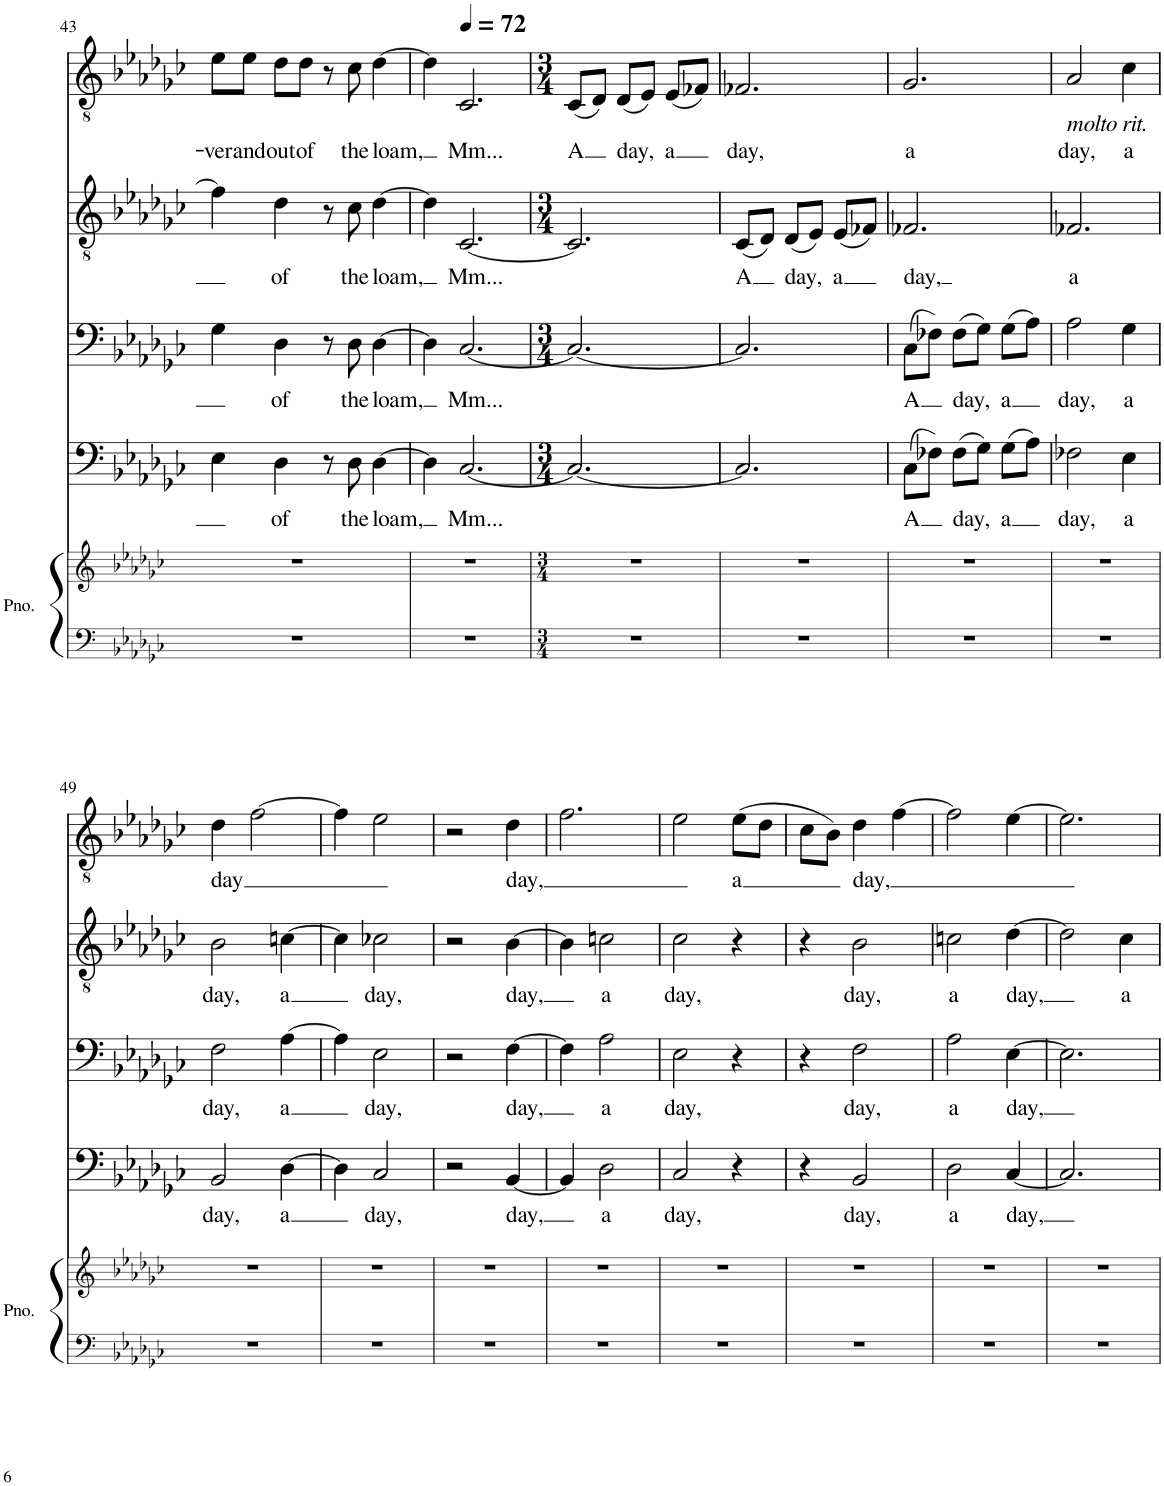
**kern	**kern	**kern	**text	**kern	**text	**kern	**text	**kern	**text
*part5	*part5	*part4	*part4	*part3	*part3	*part2	*part2	*part1	*part1
*staff6	*staff5	*staff4	*staff4	*staff3	*staff3	*staff2	*staff2	*staff1	*staff1
*I"Piano	*	*I"Bass II	*	*I"Bass I	*	*I"Tenor II	*	*I"Tenor I	*
*I'Pno.	*	*	*	*	*	*	*	*	*
!!LO:PB:g=z
*clefF4	*clefG2	*clefF4	*	*clefF4	*	*clefGv2	*	*clefGv2	*
*k[b-e-a-d-g-c-]	*k[b-e-a-d-g-c-]	*k[b-e-a-d-g-c-]	*	*k[b-e-a-d-g-c-]	*	*k[b-e-a-d-g-c-]	*	*k[b-e-a-d-g-c-]	*
*M4/4	*M4/4	*M4/4	*	*M4/4	*	*M4/4	*	*M4/4	*
=43	=43	=43	=43	=43	=43	=43	=43	=43	=43
!	!	!	!	!	!	!	!	!	!LO:LY:b
1r	1r	4E-\	.	4G-\	.	4f-\]	.	8e-\L	-ver
!	!	!	!	!	!	!	!	!	!LO:LY:b
.	.	.	.	.	.	.	.	8e-\J	and
!	!	!	!LO:LY:b	!	!LO:LY:b	!	!LO:LY:b	!	!LO:LY:b
.	.	4D-\	of	4D-\	of	4d-\	of	8d-\L	out
!	!	!	!	!	!	!	!	!	!LO:LY:b
.	.	.	.	.	.	.	.	8d-\J	of
.	.	8r	.	8r	.	8r	.	8r	.
!	!	!	!LO:LY:b	!	!LO:LY:b	!	!LO:LY:b	!	!LO:LY:b
.	.	8D-\	the	8D-\	the	8c-\	the	8c-\	the
!	!	!	!LO:LY:b	!	!LO:LY:b	!	!LO:LY:b	!	!LO:LY:b
.	.	[4D-\	loam,	[4D-\	loam,	[4d-\	loam,	[4d-\	loam,
=44	=44	=44	=44	=44	=44	=44	=44	=44	=44
1r	1r	4D-\]	.	4D-\]	.	4d-\]	.	4d-\]	.
*	*	*	*	*	*	*	*	*MM72	*
!	!	!	!LO:LY:b	!	!LO:LY:b	!	!LO:LY:b	!	!LO:LY:b
.	.	[2.C-/	Mm...	[2.C-/	Mm...	[2.C-/	Mm...	2.C-/	Mm...
=45	=45	=45	=45	=45	=45	=45	=45	=45	=45
*M3/4	*M3/4	*M3/4	*	*M3/4	*	*M3/4	*	*M3/4	*
!	!	!	!	!	!	!	!	!	!LO:LY:b
2.r	2.r	2.C-/_	.	2.C-/_	.	2.C-/]	.	(8C-/L	A
.	.	.	.	.	.	.	.	8D-/J)	.
!	!	!	!	!	!	!	!	!	!LO:LY:b
.	.	.	.	.	.	.	.	(8D-/L	day,
.	.	.	.	.	.	.	.	8E-/J)	.
!	!	!	!	!	!	!	!	!	!LO:LY:b
.	.	.	.	.	.	.	.	(8E-/L	a
.	.	.	.	.	.	.	.	8F-X/J)	.
=46	=46	=46	=46	=46	=46	=46	=46	=46	=46
!	!	!	!	!	!	!	!LO:LY:b	!	!LO:LY:b
2.r	2.r	2.C-/]	.	2.C-/]	.	(8C-/L	A	2.F-X/	day,
.	.	.	.	.	.	8D-/J)	.	.	.
!	!	!	!	!	!	!	!LO:LY:b	!	!
.	.	.	.	.	.	(8D-/L	day,	.	.
.	.	.	.	.	.	8E-/J)	.	.	.
!	!	!	!	!	!	!	!LO:LY:b	!	!
.	.	.	.	.	.	(8E-/L	a	.	.
.	.	.	.	.	.	8F-X/J)	.	.	.
=47	=47	=47	=47	=47	=47	=47	=47	=47	=47
!	!	!	!LO:LY:b	!	!LO:LY:b	!	!LO:LY:b	!	!LO:LY:b
2.r	2.r	(8C-\L	A	(8C-\L	A	2.F-X/	day,	2.G-/	a
.	.	8F-X\J)	.	8F-X\J)	.	.	.	.	.
!	!	!	!LO:LY:b	!	!LO:LY:b	!	!	!	!
.	.	(8F-\L	day,	(8F-\L	day,	.	.	.	.
.	.	8G-\J)	.	8G-\J)	.	.	.	.	.
!	!	!	!LO:LY:b	!	!LO:LY:b	!	!	!	!
.	.	(8G-\L	a	(8G-\L	a	.	.	.	.
.	.	8A-\J)	.	8A-\J)	.	.	.	.	.
=48	=48	=48	=48	=48	=48	=48	=48	=48	=48
!	!	!	!	!	!	!	!	!LO:TX:b:i:t=molto rit.	!
!	!	!	!LO:LY:b	!	!LO:LY:b	!	!LO:LY:b	!	!LO:LY:b
2.r	2.r	2F-X\	day,	2A-\	day,	2.F-X/	a	2A-/	day,
!	!	!	!LO:LY:b	!	!LO:LY:b	!	!	!	!LO:LY:b
.	.	4E-\	a	4G-\	a	.	.	4c-\	a
!!LO:LB:g=z
=49	=49	=49	=49	=49	=49	=49	=49	=49	=49
!	!	!	!LO:LY:b	!	!LO:LY:b	!	!LO:LY:b	!	!LO:LY:b
2.r	2.r	2BB-/	day,	2F\	day,	2B-\	day,	4d-\	day
.	.	.	.	.	.	.	.	[2f\	.
!	!	!	!LO:LY:b	!	!LO:LY:b	!	!LO:LY:b	!	!
.	.	[4D-\	a	[4A-\	a	[4cn\	a	.	.
=50	=50	=50	=50	=50	=50	=50	=50	=50	=50
2.r	2.r	4D-\]	.	4A-\]	.	4c\]	.	4f\]	.
!	!	!	!LO:LY:b	!	!LO:LY:b	!	!LO:LY:b	!	!
.	.	2C-/	day,	2E-\	day,	2c-X\	day,	2e-\	.
=51	=51	=51	=51	=51	=51	=51	=51	=51	=51
2.r	2.r	2r	.	2r	.	2r	.	2r	.
!	!	!	!LO:LY:b	!	!LO:LY:b	!	!LO:LY:b	!	!LO:LY:b
.	.	[4BB-/	day,	[4F\	day,	[4B-\	day,	4d-\	day,
=52	=52	=52	=52	=52	=52	=52	=52	=52	=52
2.r	2.r	4BB-/]	.	4F\]	.	4B-\]	.	2.f\	.
!	!	!	!LO:LY:b	!	!LO:LY:b	!	!LO:LY:b	!	!
.	.	2D-\	a	2A-\	a	2cn\	a	.	.
=53	=53	=53	=53	=53	=53	=53	=53	=53	=53
!	!	!	!LO:LY:b	!	!LO:LY:b	!	!LO:LY:b	!	!
2.r	2.r	2C-/	day,	2E-\	day,	2c-\	day,	2e-\	.
!	!	!	!	!	!	!	!	!	!LO:LY:b
.	.	4r	.	4r	.	4r	.	(8e-\L	a
.	.	.	.	.	.	.	.	8d-\J	.
=54	=54	=54	=54	=54	=54	=54	=54	=54	=54
2.r	2.r	4r	.	4r	.	4r	.	8c-\L	.
.	.	.	.	.	.	.	.	8B-\J)	.
!	!	!	!LO:LY:b	!	!LO:LY:b	!	!LO:LY:b	!	!LO:LY:b
.	.	2BB-/	day,	2F\	day,	2B-\	day,	4d-\	day,
.	.	.	.	.	.	.	.	[4f\	.
=55	=55	=55	=55	=55	=55	=55	=55	=55	=55
!	!	!	!LO:LY:b	!	!LO:LY:b	!	!LO:LY:b	!	!
2.r	2.r	2D-\	a	2A-\	a	2cn\	a	2f\]	.
!	!	!	!LO:LY:b	!	!LO:LY:b	!	!LO:LY:b	!	!
.	.	[4C-/	day,	[4E-\	day,	[4d-\	day,	[4e-\	.
=56	=56	=56	=56	=56	=56	=56	=56	=56	=56
2.r	2.r	2.C-/]	.	2.E-\]	.	2d-\]	.	2.e-\]	.
!	!	!	!	!	!	!	!LO:LY:b	!	!
.	.	.	.	.	.	4c-\	a	.	.
=	=	=	=	=	=	=	=	=	=
*-	*-	*-	*-	*-	*-	*-	*-	*-	*-
